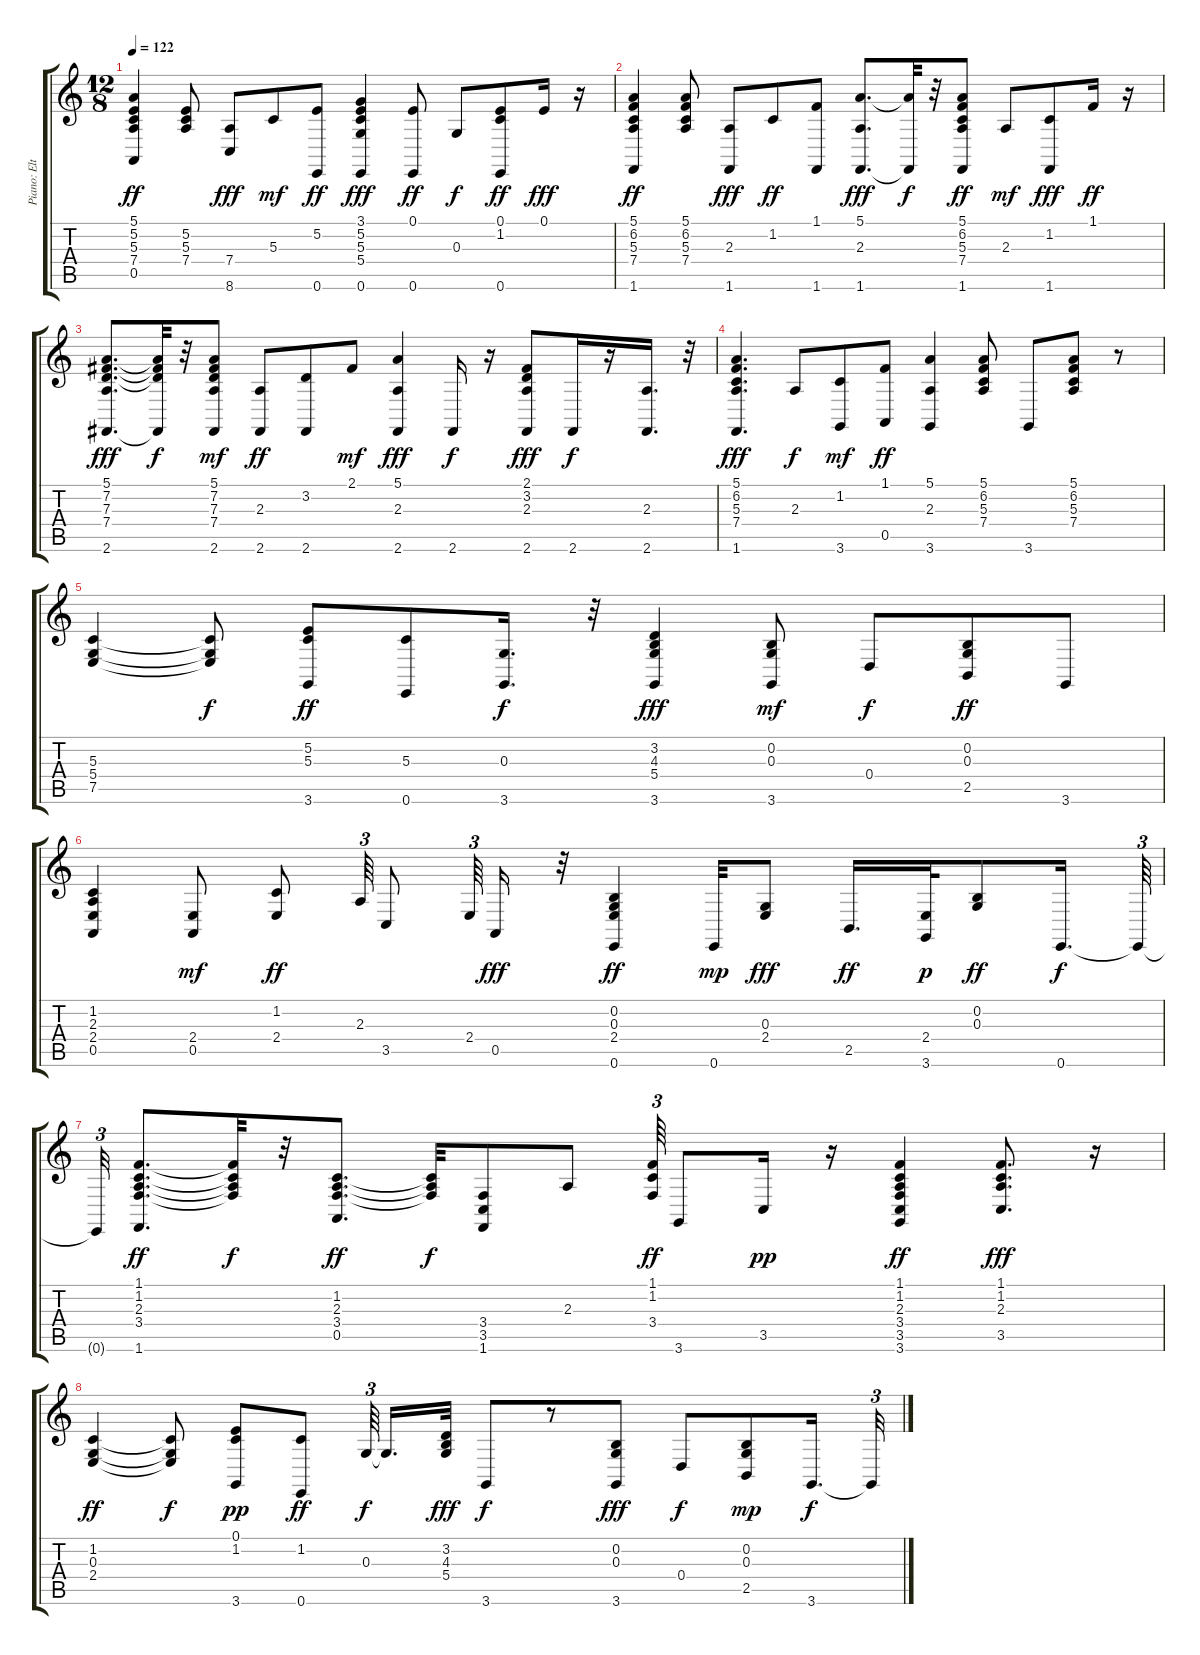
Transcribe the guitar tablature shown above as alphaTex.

\track ("Piano: Elton John" "Piano: Elt") {instrument acousticgrandpiano}
\staff {score tabs}
\tuning (E4 B3 G3 D3 A2 E2) {hide}
\ts (12 8)
\tempo 122
\clef g2
\ks c
(5.1 5.2 5.3 7.4 0.5).4{dy ff} (5.2 5.3 7.4).8 (7.4 8.6).8{dy fff} 5.3.8{dy mf} (5.2 0.6).8{dy ff} (3.1 5.2 5.3 5.4 0.6).4{dy fff} (0.1 0.6).8{dy ff} 0.3.8{dy f} (0.1 1.2 0.6).8{dy ff} 0.1.16{dy fff} r.16 |
(5.1 6.2 5.3 7.4 1.6).4{dy ff} (5.1 6.2 5.3 7.4).8 (2.3 1.6).8{dy fff} 1.2.8{dy ff} (1.1 1.6).8 (5.1 2.3 1.6).8{d dy fff} (5.1{t} 1.6{t}).32{dy f} r.32 (5.1 6.2 5.3 7.4 1.6).8{dy ff} 2.3.8{dy mf} (1.2 1.6).8{dy fff} 1.1.16{dy ff} r.16 |
(5.1 7.2 7.3 7.4 2.6).8{d dy fff} (5.1{t} 7.2{t} 7.3{t} 2.6{t}).32{dy f} r.32 (5.1 7.2 7.3 7.4 2.6).8{dy mf} (2.3 2.6).8{dy ff} (3.2 2.6).8 2.1.8{dy mf} (5.1 2.3 2.6).4{dy fff} 2.6.16{dy f} r.16 (2.1 3.2 2.3 2.6).8{dy fff} 2.6.16{dy f} r.16 (2.3 2.6).16{d} r.32 |
(5.1 6.2 5.3 7.4 1.6).4{d dy fff} 2.3.8{dy f} (1.2 3.6).8{dy mf} (1.1 0.5).8{dy ff} (5.1 2.3 3.6).4 (5.1 6.2 5.3 7.4).8 3.6.8 (5.1 6.2 5.3 7.4).8 r.8 |
(5.3 5.4 7.5).4 (5.3{t} 5.4{t} 7.5{t}).8{dy f} (5.2 5.3 3.6).8{dy ff} (5.3 0.6).8 (0.3 3.6).16{d dy f} r.32 (3.2 4.3 5.4 3.6).4{dy fff} (0.2 0.3 3.6).8{dy mf} 0.4.8{dy f} (0.2 0.3 2.5).8{dy ff} 3.6.8 |
(1.2 2.3 2.4 0.5).4 (2.4 0.5).8{dy mf} (1.2 2.4).8{dy ff} 2.3.64{tu (3 2)} 3.5.8 2.4.64{tu (3 2) beam splitsecondary} 0.5.16{dy fff} r.32 (0.2 0.3 2.4 0.6).4{dy ff} 0.6.32{dy mp} (0.3 2.4).8{dy fff} 2.5.16{d dy ff} (2.4 3.6).32{dy p} (0.2 0.3).8{dy ff} 0.6.16{d dy f} 0.6{t}.64{tu (3 2)} |
0.6{t}.32{tu (3 2)} (1.1 1.2 2.3 3.4 1.6).8{d dy ff} (1.1{t} 1.2{t} 2.3{t} 3.4{t}).32{dy f} r.32 (1.2 2.3 3.4 0.5).8{d dy ff} (1.2{t} 2.3{t} 3.4{t}).32{dy f} (3.4 3.5 1.6).8 2.3.8 (1.1 1.2 3.4).64{tu (3 2) dy ff} 3.6.8 3.5.16{dy pp} r.16 (1.1 1.2 2.3 3.4 3.5 3.6).4{dy ff} (1.1 1.2 2.3 3.5).8{d dy fff} r.16 |
(1.2 0.3 2.4).4{dy ff} (1.2{t} 0.3{t} 2.4{t}).8{dy f} (0.1 1.2 3.6).8{dy pp} (1.2 0.6).8{dy ff} 0.3.64{tu (3 2) dy f beam splitsecondary} 0.3{t}.16{d} (3.2 4.3 5.4).32{dy fff} 3.6.8{dy f} r.8 (0.2 0.3 3.6).8{dy fff} 0.4.8{dy f} (0.2 0.3 2.5).8{dy mp} 3.6.16{d dy f} 3.6{t}.32{tu (3 2)}
